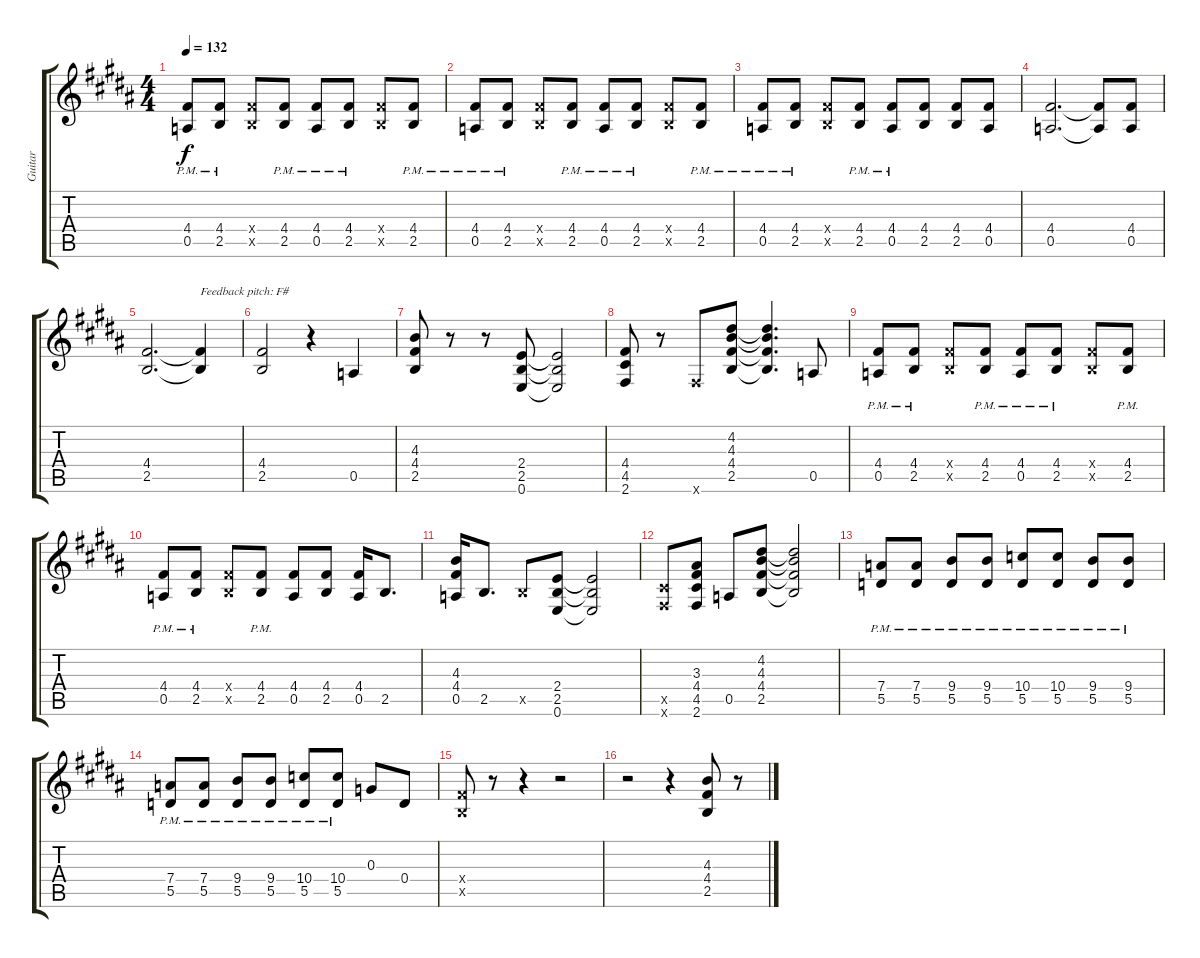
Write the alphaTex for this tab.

\track ("Guitar" "Guitar") {instrument distortionguitar}
\staff {score tabs}
\tuning (E4 B3 G3 D3 A2 E2) {hide}
\ts (4 4)
\tempo 132
\clef g2
\ks b
(4.4{pm} 0.5{pm}).8{dy f} (4.4{pm} 2.5{pm}).8 (4.4{x} 2.5{x}).8 (4.4{pm} 2.5{pm}).8 (4.4{pm} 0.5{pm}).8 (4.4{pm} 2.5{pm}).8 (4.4{x} 2.5{x}).8 (4.4{pm} 2.5{pm}).8 |
(4.4{pm} 0.5{pm}).8 (4.4{pm} 2.5{pm}).8 (4.4{x} 2.5{x}).8 (4.4{pm} 2.5{pm}).8 (4.4{pm} 0.5{pm}).8 (4.4{pm} 2.5{pm}).8 (4.4{x} 2.5{x}).8 (4.4{pm} 2.5{pm}).8 |
(4.4{pm} 0.5{pm}).8 (4.4{pm} 2.5{pm}).8 (4.4{x} 2.5{x}).8 (4.4{pm} 2.5{pm}).8 (4.4{pm} 0.5{pm}).8 (4.4 2.5).8 (4.4 2.5).8 (4.4 0.5).8 |
(4.4 0.5).2{d} (4.4{t} 0.5{t}).8 (4.4 0.5).8 |
(4.4 2.5).2{d} (4.4{t} 2.5{t}).4{txt "Feedback pitch: F#"} |
(4.4 2.5).2 r.4 0.5.4 |
(4.3 4.4 2.5).8 r.8 r.8 (2.4 2.5 0.6).8 (2.4{t} 2.5{t} 0.6{t}).2 |
(4.4 4.5 2.6).8 r.8 2.6{x}.8 (4.2 4.3 4.4 2.5).8 (4.2{t} 4.3{t} 4.4{t} 2.5{t}).4{d} 0.5.8 |
(4.4{pm} 0.5{pm}).8 (4.4{pm} 2.5{pm}).8 (4.4{x} 2.5{x}).8 (4.4{pm} 2.5{pm}).8 (4.4{pm} 0.5{pm}).8 (4.4{pm} 2.5{pm}).8 (4.4{x} 2.5{x}).8 (4.4{pm} 2.5{pm}).8 |
(4.4{pm} 0.5{pm}).8 (4.4{pm} 2.5{pm}).8 (4.4{x} 2.5{x}).8 (4.4{pm} 2.5{pm}).8 (4.4 0.5).8 (4.4 2.5).8 (4.4 0.5).16 2.5.8{d} |
(4.3 4.4 0.5).16 2.5.8{d} 2.5{x}.8 (2.4 2.5 0.6).8 (2.4{t} 2.5{t} 0.6{t}).2 |
(4.5{x} 2.6{x}).8 (3.3 4.4 4.5 2.6).8 0.5.8 (4.2 4.3 4.4 2.5).8 (4.2{t} 4.3{t} 4.4{t} 2.5{t}).2 |
(7.4{pm} 5.5{pm}).8 (7.4{pm} 5.5{pm}).8 (9.4{pm} 5.5{pm}).8 (9.4{pm} 5.5{pm}).8 (10.4{pm} 5.5{pm}).8 (10.4{pm} 5.5{pm}).8 (9.4{pm} 5.5{pm}).8 (9.4{pm} 5.5{pm}).8 |
(7.4{pm} 5.5{pm}).8 (7.4{pm} 5.5{pm}).8 (9.4{pm} 5.5{pm}).8 (9.4{pm} 5.5{pm}).8 (10.4{pm} 5.5{pm}).8 (10.4{pm} 5.5{pm}).8 0.3.8 0.4.8 |
(4.4{x} 2.5{x}).8 r.8 r.4 r.2 |
r.2 r.4 (4.3 4.4 2.5).8 r.8
